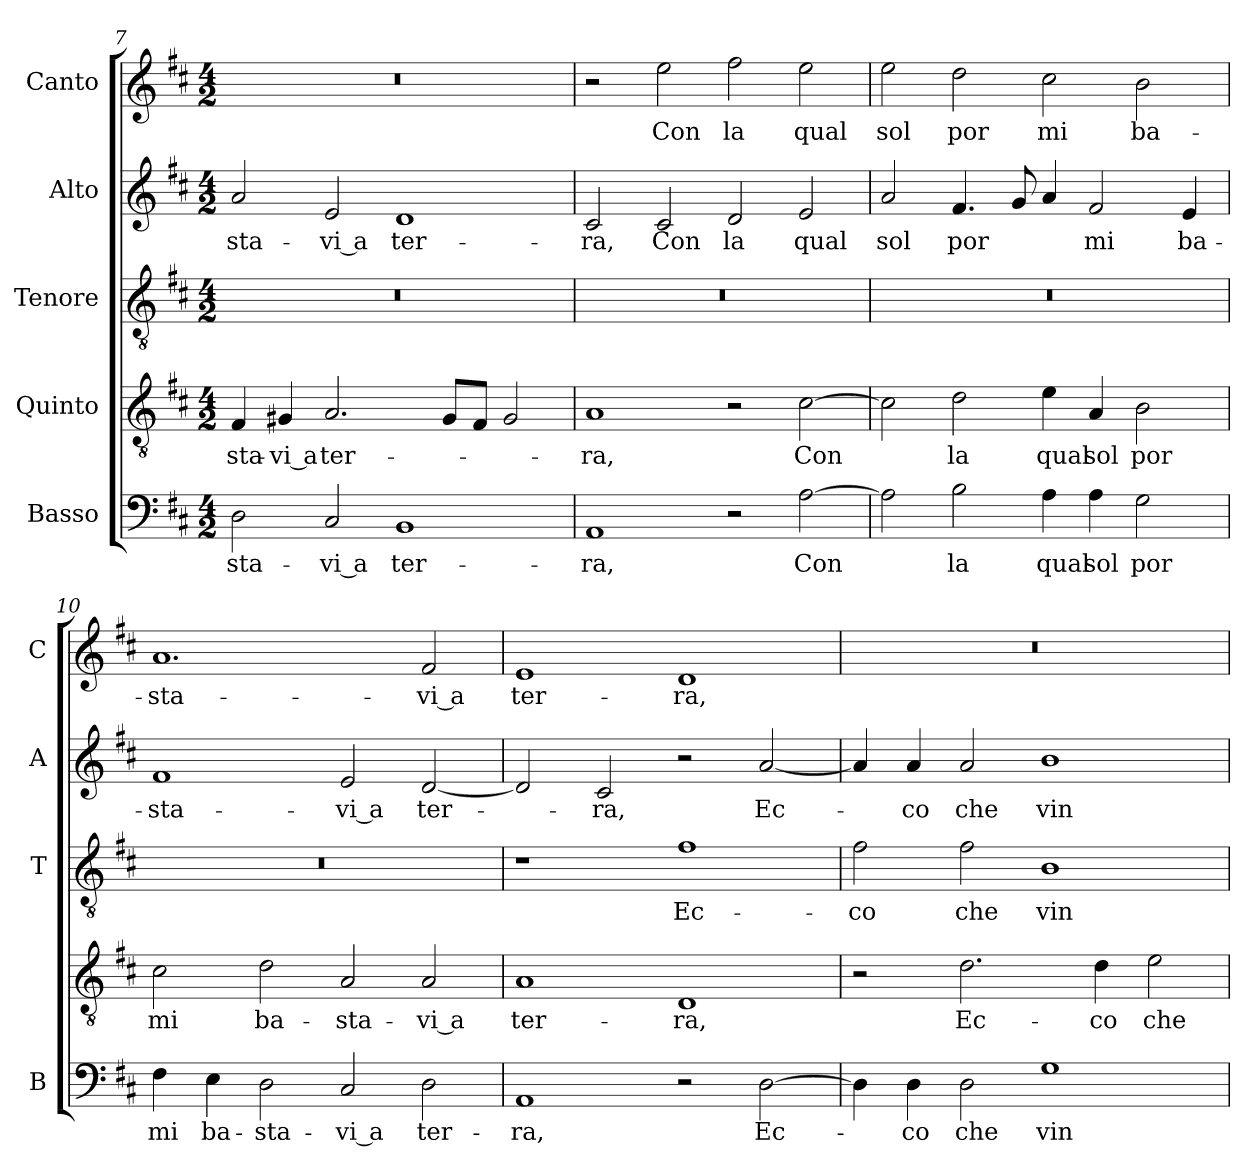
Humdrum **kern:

**kern	**text	**kern	**text	**kern	**text	**kern	**text	**kern	**text
*part5	*part5	*part4	*part4	*part3	*part3	*part2	*part2	*part1	*part1
*staff5	*staff5	*staff4	*staff4	*staff3	*staff3	*staff2	*staff2	*staff1	*staff1
*I"Basso	*	*I"Quinto	*	*I"Tenore	*	*I"Alto	*	*I"Canto	*
*I'B	*	*	*	*I'T	*	*I'A	*	*I'C	*
*clefF4	*	*clefGv2	*	*clefGv2	*	*clefG2	*	*clefG2	*
*k[f#c#]	*	*k[f#c#]	*	*k[f#c#]	*	*k[f#c#]	*	*k[f#c#]	*
*D:	*	*D:	*	*D:	*	*D:	*	*D:	*
*M4/2	*	*M4/2	*	*M4/2	*	*M4/2	*	*M4/2	*
=7	=7	=7	=7	=7	=7	=7	=7	=7	=7
!	!LO:LY:b	!	!	!	!	!	!	!	!
!	!	!	!LO:LY:b	!	!	!	!	!	!
!	!	!	!	!	!	!	!LO:LY:b	!	!
2D\	-sta-	4F#/	-sta-	0r	.	2a/	-sta-	0r	.
!	!	!	!LO:LY:b	!	!	!	!	!	!
.	.	4G#X/	-vi a	.	.	.	.	.	.
!	!LO:LY:b	!	!	!	!	!	!	!	!
!	!	!	!LO:LY:b	!	!	!	!	!	!
!	!	!	!	!	!	!	!LO:LY:b	!	!
2C#/	-vi a	2.A/	ter-	.	.	2e/	-vi a	.	.
!	!LO:LY:b	!	!	!	!	!	!	!	!
!	!	!	!	!	!	!	!LO:LY:b	!	!
1BB	ter-	.	.	.	.	1d	ter-	.	.
.	.	8G#i/L	.	.	.	.	.	.	.
.	.	8F#/J	.	.	.	.	.	.	.
.	.	2G#/	.	.	.	.	.	.	.
=8	=8	=8	=8	=8	=8	=8	=8	=8	=8
!	!LO:LY:b	!	!	!	!	!	!	!	!
!	!	!	!LO:LY:b	!	!	!	!	!	!
!	!	!	!	!	!	!	!LO:LY:b	!	!
1AA	-ra,	1A	-ra,	0r	.	2c#/	-ra,	2r	.
!	!	!	!	!	!	!	!LO:LY:b	!	!
!	!	!	!	!	!	!	!	!	!LO:LY:b
.	.	.	.	.	.	2c#/	Con	2ee\	Con
!	!	!	!	!	!	!	!LO:LY:b	!	!
!	!	!	!	!	!	!	!	!	!LO:LY:b
2r	.	2r	.	.	.	2d/	la	2ff#\	la
!	!LO:LY:b	!	!	!	!	!	!	!	!
!	!	!	!LO:LY:b	!	!	!	!	!	!
!	!	!	!	!	!	!	!LO:LY:b	!	!
!	!	!	!	!	!	!	!	!	!LO:LY:b
[2A\	Con	[2c#\	Con	.	.	2e/	qual	2ee\	qual
=9	=9	=9	=9	=9	=9	=9	=9	=9	=9
!	!	!	!	!	!	!	!LO:LY:b	!	!
!	!	!	!	!	!	!	!	!	!LO:LY:b
2A\]	.	2c#\]	.	0r	.	2a/	sol	2ee\	sol
!	!LO:LY:b	!	!	!	!	!	!	!	!
!	!	!	!LO:LY:b	!	!	!	!	!	!
!	!	!	!	!	!	!	!LO:LY:b	!	!
!	!	!	!	!	!	!	!	!	!LO:LY:b
2B\	la	2d\	la	.	.	4.f#/	por	2dd\	por
.	.	.	.	.	.	8g/	.	.	.
!	!LO:LY:b	!	!	!	!	!	!	!	!
!	!	!	!LO:LY:b	!	!	!	!	!	!
!	!	!	!	!	!	!	!	!	!LO:LY:b
4A\	qual	4e\	qual	.	.	4a/	.	2cc#\	mi
!	!LO:LY:b	!	!	!	!	!	!	!	!
!	!	!	!LO:LY:b	!	!	!	!	!	!
!	!	!	!	!	!	!	!LO:LY:b	!	!
4A\	sol	4A/	sol	.	.	2f#/	mi	.	.
!	!LO:LY:b	!	!	!	!	!	!	!	!
!	!	!	!LO:LY:b	!	!	!	!	!	!
!	!	!	!	!	!	!	!	!	!LO:LY:b
2G\	por	2B\	por	.	.	.	.	2b\	ba-
!	!	!	!	!	!	!	!LO:LY:b	!	!
.	.	.	.	.	.	4e/	ba-	.	.
!!LO:PB:g=z
=10	=10	=10	=10	=10	=10	=10	=10	=10	=10
!	!LO:LY:b	!	!	!	!	!	!	!	!
!	!	!	!LO:LY:b	!	!	!	!	!	!
!	!	!	!	!	!	!	!LO:LY:b	!	!
!	!	!	!	!	!	!	!	!	!LO:LY:b
4F#\	mi	2c#\	mi	0r	.	1f#	-sta-	1.a	-sta-
!	!LO:LY:b	!	!	!	!	!	!	!	!
4E\	ba-	.	.	.	.	.	.	.	.
!	!LO:LY:b	!	!	!	!	!	!	!	!
!	!	!	!LO:LY:b	!	!	!	!	!	!
2D\	-sta-	2d\	ba-	.	.	.	.	.	.
!	!LO:LY:b	!	!	!	!	!	!	!	!
!	!	!	!LO:LY:b	!	!	!	!	!	!
!	!	!	!	!	!	!	!LO:LY:b	!	!
2C#/	-vi a	2A/	-sta-	.	.	2e/	-vi a	.	.
!	!LO:LY:b	!	!	!	!	!	!	!	!
!	!	!	!LO:LY:b	!	!	!	!	!	!
!	!	!	!	!	!	!	!LO:LY:b	!	!
!	!	!	!	!	!	!	!	!	!LO:LY:b
2D\	ter-	2A/	-vi a	.	.	[2d/	ter-	2f#/	-vi a
=11	=11	=11	=11	=11	=11	=11	=11	=11	=11
!	!LO:LY:b	!	!	!	!	!	!	!	!
!	!	!	!LO:LY:b	!	!	!	!	!	!
!	!	!	!	!	!	!	!	!	!LO:LY:b
1AA	-ra,	1A	ter-	1r	.	2d/]	.	1e	ter-
!	!	!	!	!	!	!	!LO:LY:b	!	!
.	.	.	.	.	.	2c#/	-ra,	.	.
!	!	!	!LO:LY:b	!	!	!	!	!	!
!	!	!	!	!	!LO:LY:b	!	!	!	!
!	!	!	!	!	!	!	!	!	!LO:LY:b
2r	.	1D	-ra,	1f#	Ec-	2r	.	1d	-ra,
!	!LO:LY:b	!	!	!	!	!	!	!	!
!	!	!	!	!	!	!	!LO:LY:b	!	!
[2D\	Ec-	.	.	.	.	[2a/	Ec-	.	.
=12	=12	=12	=12	=12	=12	=12	=12	=12	=12
!	!	!	!	!	!LO:LY:b	!	!	!	!
4D\]	.	2r	.	2f#\	-co	4a/]	.	0r	.
!	!LO:LY:b	!	!	!	!	!	!	!	!
!	!	!	!	!	!	!	!LO:LY:b	!	!
4D\	-co	.	.	.	.	4a/	-co	.	.
!	!LO:LY:b	!	!	!	!	!	!	!	!
!	!	!	!LO:LY:b	!	!	!	!	!	!
!	!	!	!	!	!LO:LY:b	!	!	!	!
!	!	!	!	!	!	!	!LO:LY:b	!	!
2D\	che	2.d\	Ec-	2f#\	che	2a/	che	.	.
!	!LO:LY:b	!	!	!	!	!	!	!	!
!	!	!	!	!	!LO:LY:b	!	!	!	!
!	!	!	!	!	!	!	!LO:LY:b	!	!
1G	vin-	.	.	1B	vin-	1b	vin-	.	.
!	!	!	!LO:LY:b	!	!	!	!	!	!
.	.	4d\	-co	.	.	.	.	.	.
!	!	!	!LO:LY:b	!	!	!	!	!	!
.	.	2e\	che	.	.	.	.	.	.
=	=	=	=	=	=	=	=	=	=
*-	*-	*-	*-	*-	*-	*-	*-	*-	*-
